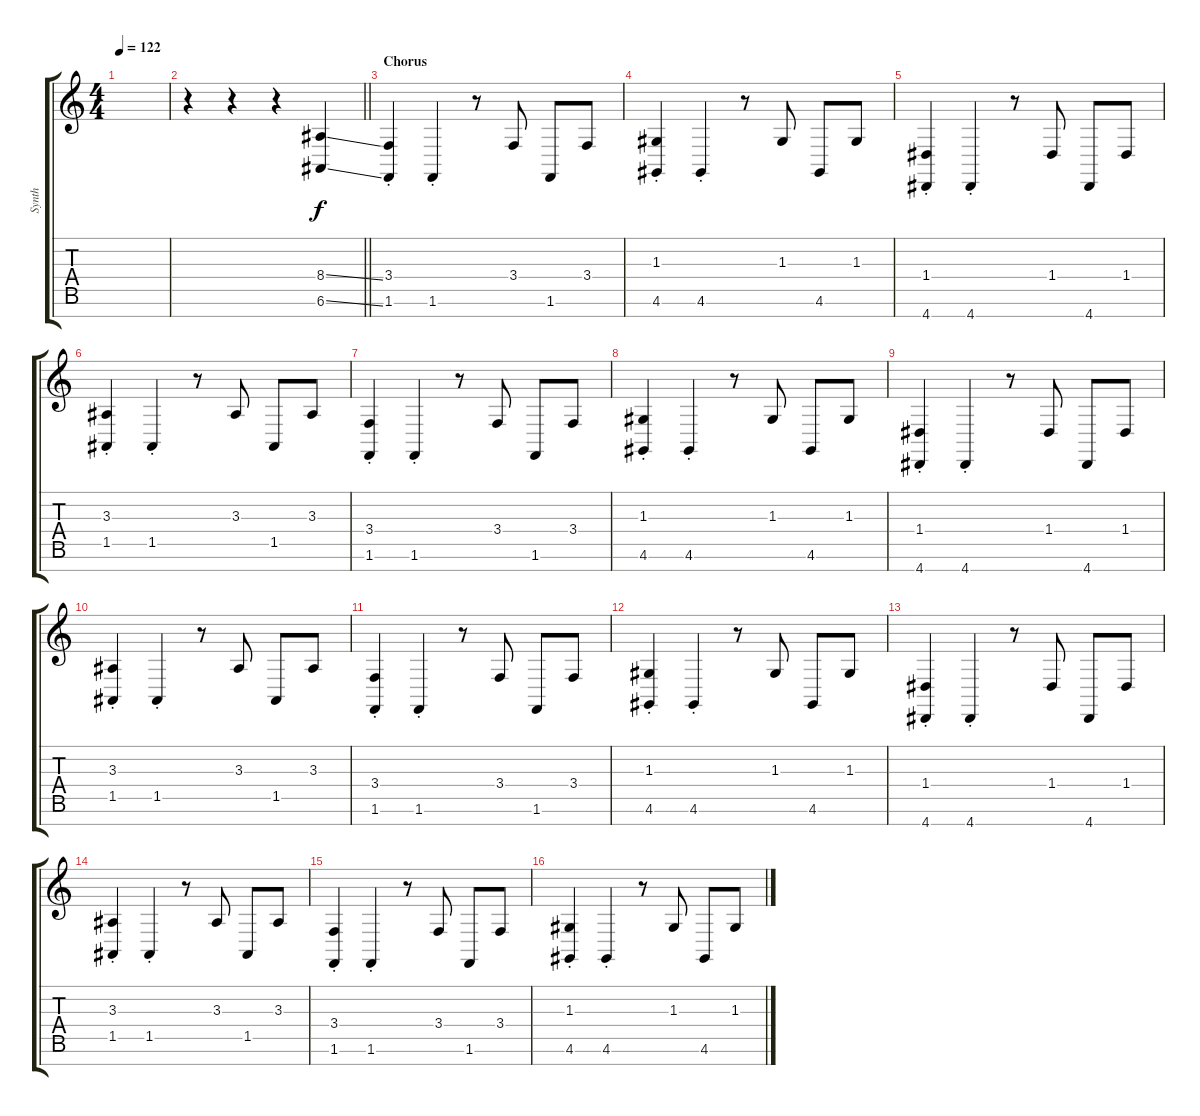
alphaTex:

\track ("Synth" "Synth") {instrument lead2sawtooth}
\staff {score tabs}
\tuning (E4 B3 G3 D3 A2 E2 B1) {hide}
\ts (4 4)
\tempo 122
\clef g2
\ks c
|
\barLineRight lightlight
r.4 r.4 r.4 (8.4{ss} 6.6{ss}).4 |
\section ("" "Chorus")
(3.4{st} 1.6{st}).4 1.6{st}.4 r.8 3.4.8 1.6.8 3.4.8 |
(1.3{st} 4.6{st}).4 4.6{st}.4 r.8 1.3.8 4.6.8 1.3.8 |
(1.4{st} 4.7{st}).4 4.7{st}.4 r.8 1.4.8 4.7.8 1.4.8 |
(3.3{st} 1.5{st}).4 1.5{st}.4 r.8 3.3.8 1.5.8 3.3.8 |
(3.4{st} 1.6{st}).4 1.6{st}.4 r.8 3.4.8 1.6.8 3.4.8 |
(1.3{st} 4.6{st}).4 4.6{st}.4 r.8 1.3.8 4.6.8 1.3.8 |
(1.4{st} 4.7{st}).4 4.7{st}.4 r.8 1.4.8 4.7.8 1.4.8 |
(3.3{st} 1.5{st}).4 1.5{st}.4 r.8 3.3.8 1.5.8 3.3.8 |
(3.4{st} 1.6{st}).4 1.6{st}.4 r.8 3.4.8 1.6.8 3.4.8 |
(1.3{st} 4.6{st}).4 4.6{st}.4 r.8 1.3.8 4.6.8 1.3.8 |
(1.4{st} 4.7{st}).4 4.7{st}.4 r.8 1.4.8 4.7.8 1.4.8 |
(3.3{st} 1.5{st}).4 1.5{st}.4 r.8 3.3.8 1.5.8 3.3.8 |
(3.4{st} 1.6{st}).4 1.6{st}.4 r.8 3.4.8 1.6.8 3.4.8 |
(1.3{st} 4.6{st}).4 4.6{st}.4 r.8 1.3.8 4.6.8 1.3.8
